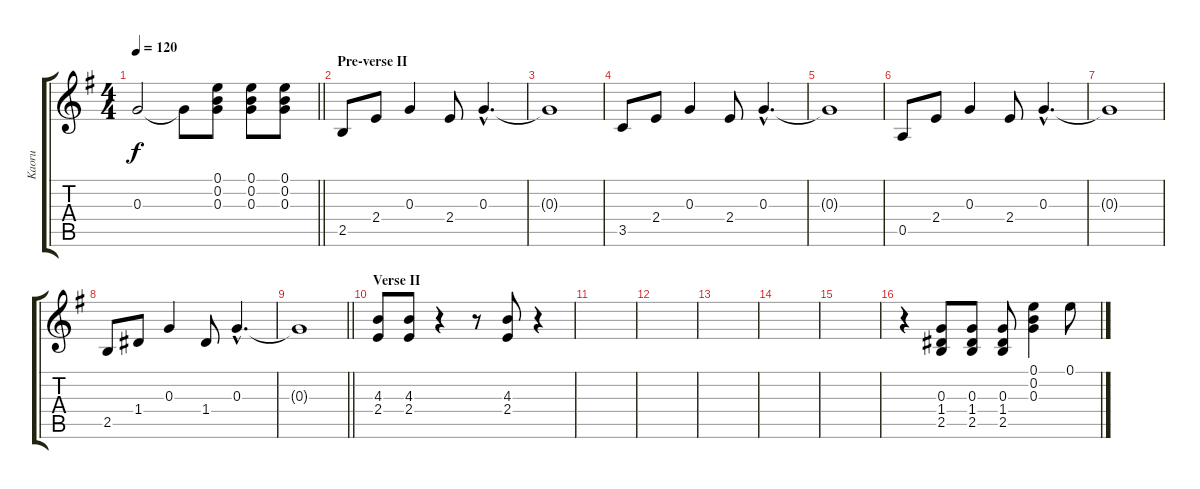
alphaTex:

\track ("Kaoru" "Kaoru") {instrument overdrivenguitar}
\staff {score tabs}
\tuning (E4 B3 G3 D3 A2 E2) {hide}
\ts (4 4)
\tempo 120
\clef g2
\barLineRight lightlight
\ks g
0.3{t}.2{dy f} 0.3{t}.8 (0.1 0.2 0.3).8 (0.1 0.2 0.3).8 (0.1 0.2 0.3).8 |
\section ("" "Pre-verse II")
2.5.8{instrument electricguitarjazz} 2.4.8 0.3.4 2.4.8 0.3{hac}.4{d} |
0.3{t}.1 |
3.5.8 2.4.8 0.3.4 2.4.8 0.3{hac}.4{d} |
0.3{t}.1 |
0.5.8 2.4.8 0.3.4 2.4.8 0.3{hac}.4{d} |
0.3{t}.1 |
2.5.8 1.4.8 0.3.4 1.4.8 0.3{hac}.4{d} |
\barLineRight lightlight
0.3{t}.1 |
\section ("" "Verse II")
(4.3 2.4).8{instrument overdrivenguitar} (4.3 2.4).8 r.4 r.8 (4.3 2.4).8 r.4 |
|
|
|
|
|
r.4{instrument overdrivenguitar} (0.3 1.4 2.5).8 (0.3 1.4 2.5).8 (0.3 1.4 2.5).8 (0.1 0.2 0.3).4 0.1.8
